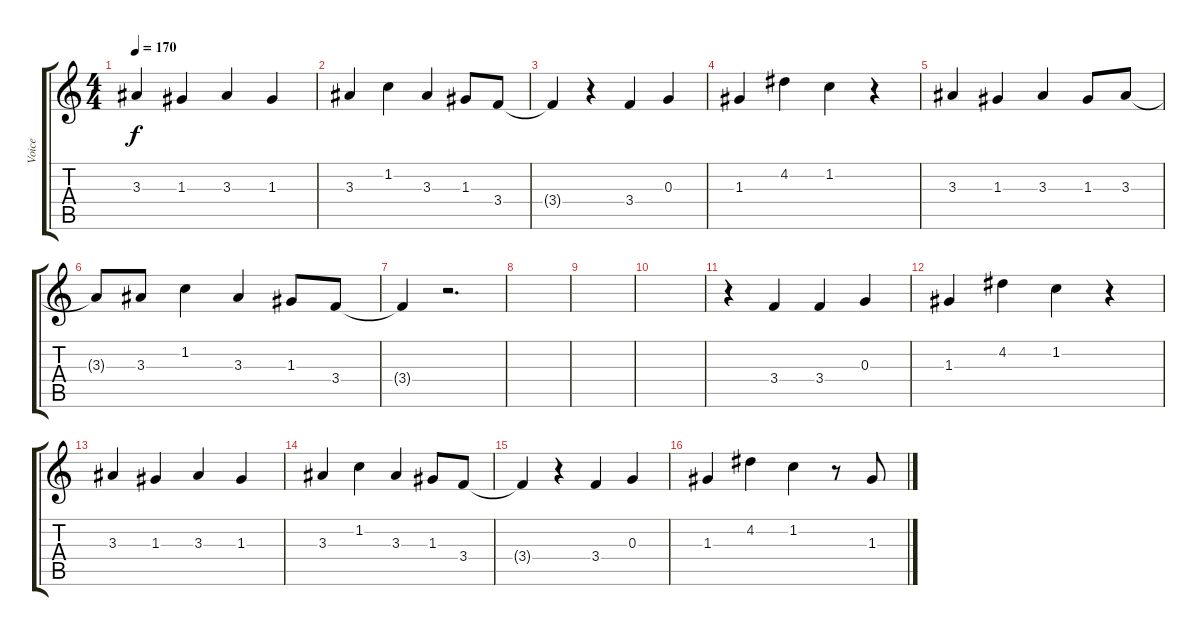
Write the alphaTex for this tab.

\track ("Voice" "Voice") {instrument drawbarorgan}
\staff {score tabs}
\tuning (E5 B4 G4 D4 A3 E3) {hide}
\ts (4 4)
\tempo 170
\clef g2
\ks c
3.3.4{dy f} 1.3.4 3.3.4 1.3.4 |
3.3.4{txt " "} 1.2.4 3.3.4 1.3.8 3.4.8 |
3.4{t}.4 r.4 3.4.4{txt " "} 0.3.4 |
1.3.4 4.2.4 1.2.4 r.4 |
3.3.4{txt " "} 1.3.4 3.3.4 1.3.8 3.3.8 |
3.3{t}.8 3.3.8{txt " "} 1.2.4 3.3.4 1.3.8 3.4.8 |
3.4{t}.4 r.2{d} |
|
|
|
r.4 3.4.4{txt " "} 3.4.4 0.3.4 |
1.3.4{txt " "} 4.2.4 1.2.4 r.4 |
3.3.4{txt " "} 1.3.4 3.3.4 1.3.4 |
3.3.4{txt " "} 1.2.4 3.3.4 1.3.8 3.4.8 |
3.4{t}.4 r.4 3.4.4{txt " "} 0.3.4 |
1.3.4 4.2.4 1.2.4 r.8 1.3.8{txt " "}
